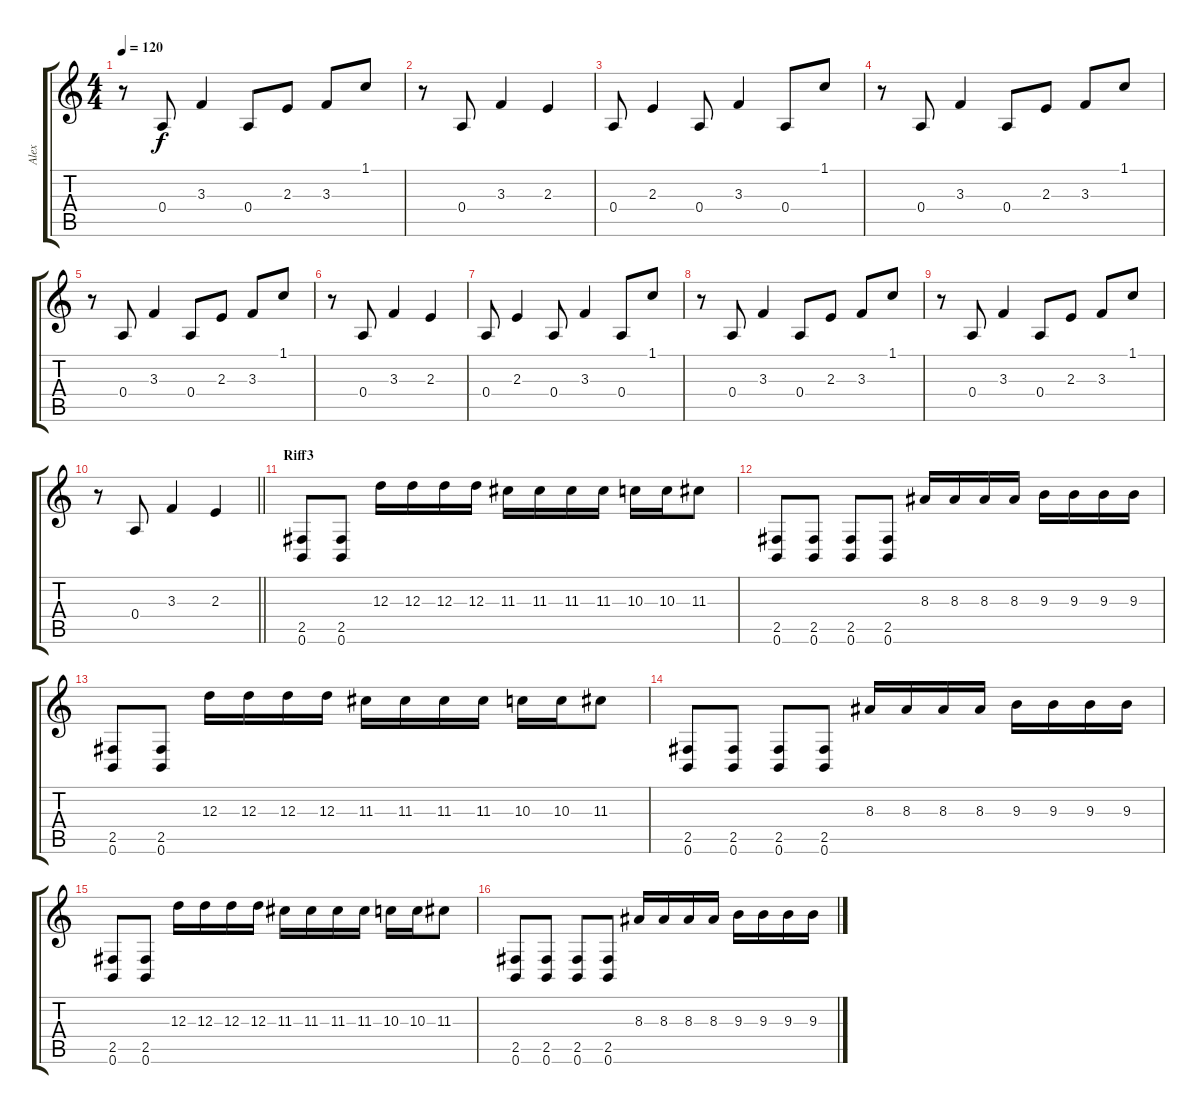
\track ("Alex" "Alex") {instrument overdrivenguitar}
\staff {score tabs}
\tuning (B3 Gb3 D3 A2 E2 B1) {hide}
\ts (4 4)
\tempo 120
\clef g2
\ks c
r.8{dy f} 0.4.8 3.3.4 0.4.8 2.3.8 3.3.8 1.1.8 |
r.8 0.4.8 3.3.4 2.3.4 |
0.4.8{instrument electricguitarclean} 2.3.4 0.4.8 3.3.4 0.4.8 1.1.8 |
r.8 0.4.8 3.3.4 0.4.8 2.3.8 3.3.8 1.1.8 |
r.8 0.4.8 3.3.4 0.4.8 2.3.8 3.3.8 1.1.8 |
r.8 0.4.8 3.3.4 2.3.4 |
0.4.8{instrument electricguitarclean} 2.3.4 0.4.8 3.3.4 0.4.8 1.1.8 |
r.8 0.4.8 3.3.4 0.4.8 2.3.8 3.3.8 1.1.8 |
r.8 0.4.8 3.3.4 0.4.8 2.3.8 3.3.8 1.1.8 |
\barLineRight lightlight
r.8 0.4.8 3.3.4 2.3.4 |
\section ("" "Riff3")
(2.5 0.6).8{instrument distortionguitar} (2.5 0.6).8 12.3.16 12.3.16 12.3.16 12.3.16 11.3.16 11.3.16 11.3.16 11.3.16 10.3.16 10.3.16 11.3.8 |
(2.5 0.6).8 (2.5 0.6).8 (2.5 0.6).8 (2.5 0.6).8 8.3.16 8.3.16 8.3.16 8.3.16 9.3.16 9.3.16 9.3.16 9.3.16 |
(2.5 0.6).8{instrument distortionguitar} (2.5 0.6).8 12.3.16 12.3.16 12.3.16 12.3.16 11.3.16 11.3.16 11.3.16 11.3.16 10.3.16 10.3.16 11.3.8 |
(2.5 0.6).8 (2.5 0.6).8 (2.5 0.6).8 (2.5 0.6).8 8.3.16 8.3.16 8.3.16 8.3.16 9.3.16 9.3.16 9.3.16 9.3.16 |
(2.5 0.6).8{instrument distortionguitar} (2.5 0.6).8 12.3.16 12.3.16 12.3.16 12.3.16 11.3.16 11.3.16 11.3.16 11.3.16 10.3.16 10.3.16 11.3.8 |
(2.5 0.6).8 (2.5 0.6).8 (2.5 0.6).8 (2.5 0.6).8 8.3.16 8.3.16 8.3.16 8.3.16 9.3.16 9.3.16 9.3.16 9.3.16
